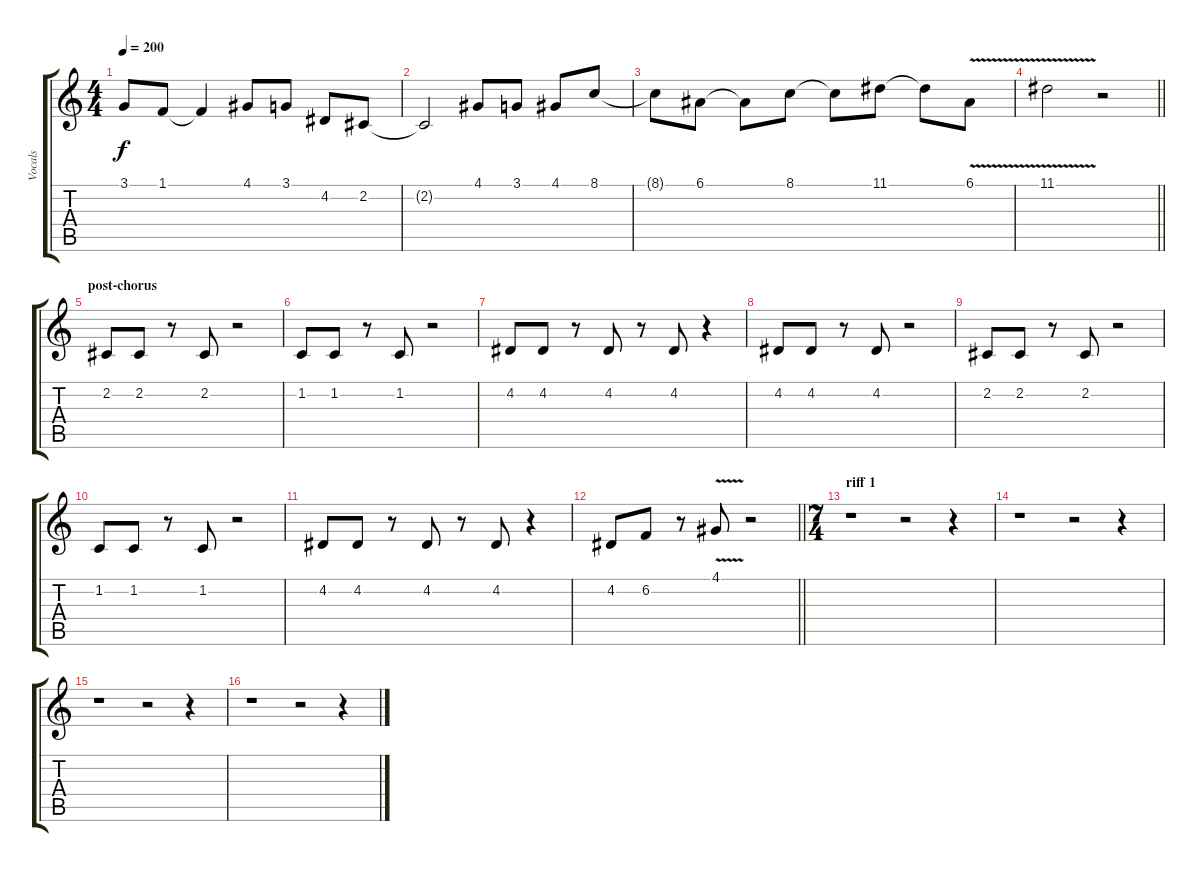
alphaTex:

\track ("Vocals" "Vocals") {instrument oboe}
\staff {score tabs}
\tuning (E4 B3 G3 D3 A2 E2) {hide}
\ts (4 4)
\tempo 200
\clef g2
\ks c
3.1{t}.8{dy f} 1.1.8 1.1{t}.4 4.1.8 3.1.8 4.2.8 2.2.8 |
2.2{t}.2 4.1.8 3.1.8 4.1.8 8.1.8 |
8.1{t}.8 6.1.8 6.1{t}.8 8.1.8 8.1{t}.8 11.1.8 11.1{t}.8 6.1{v}.8 |
\barLineRight lightlight
11.1{v}.2 r.2 |
\section ("" "post-chorus")
2.2.8 2.2.8 r.8 2.2.8 r.2 |
1.2.8 1.2.8 r.8 1.2.8 r.2 |
4.2.8 4.2.8 r.8 4.2.8 r.8 4.2.8 r.4 |
4.2.8 4.2.8 r.8 4.2.8 r.2 |
2.2.8 2.2.8 r.8 2.2.8 r.2 |
1.2.8 1.2.8 r.8 1.2.8 r.2 |
4.2.8 4.2.8 r.8 4.2.8 r.8 4.2.8 r.4 |
\barLineRight lightlight
4.2.8 6.2.8 r.8 4.1{v}.8 r.2 |
\ts (7 4)
\section ("" "riff 1")
r.1 r.2 r.4 |
r.1 r.2 r.4 |
r.1 r.2 r.4 |
r.1 r.2 r.4
